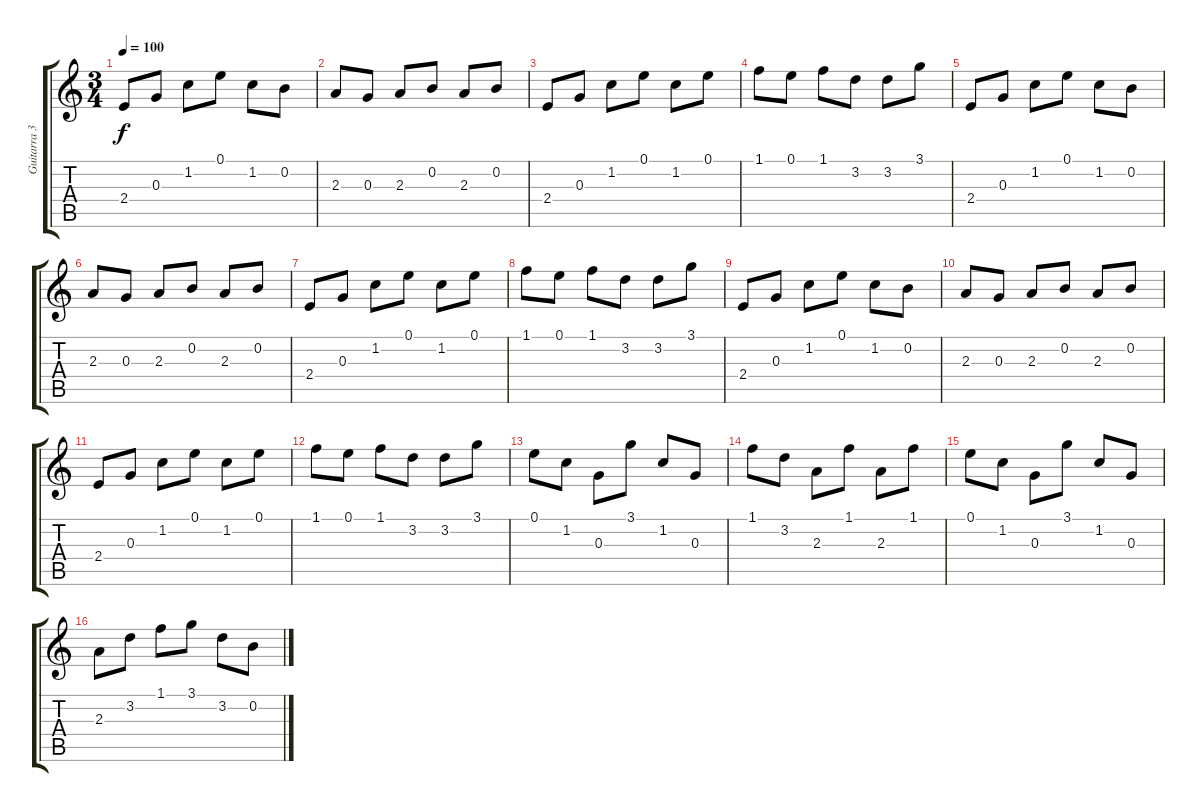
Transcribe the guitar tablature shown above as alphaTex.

\track ("Guitarra 3" "Guitarra 3") {instrument acousticguitarnylon}
\staff {score tabs}
\tuning (E4 B3 G3 D3 A2 E2) {hide}
\ts (3 4)
\tempo 100
\clef g2
\ks c
2.4.8{dy f instrument acousticguitarnylon} 0.3.8 1.2.8 0.1.8 1.2.8 0.2.8 |
2.3.8 0.3.8 2.3.8 0.2.8 2.3.8 0.2.8 |
2.4.8 0.3.8 1.2.8 0.1.8 1.2.8 0.1.8 |
1.1.8 0.1.8 1.1.8 3.2.8 3.2.8 3.1.8 |
2.4.8 0.3.8 1.2.8 0.1.8 1.2.8 0.2.8 |
2.3.8 0.3.8 2.3.8 0.2.8 2.3.8 0.2.8 |
2.4.8 0.3.8 1.2.8 0.1.8 1.2.8 0.1.8 |
1.1.8 0.1.8 1.1.8 3.2.8 3.2.8 3.1.8 |
2.4.8 0.3.8 1.2.8 0.1.8 1.2.8 0.2.8 |
2.3.8 0.3.8 2.3.8 0.2.8 2.3.8 0.2.8 |
2.4.8 0.3.8 1.2.8 0.1.8 1.2.8 0.1.8 |
1.1.8 0.1.8 1.1.8 3.2.8 3.2.8 3.1.8 |
0.1.8{volume 11} 1.2.8 0.3.8 3.1.8 1.2.8 0.3.8 |
1.1.8 3.2.8 2.3.8 1.1.8 2.3.8 1.1.8 |
0.1.8 1.2.8 0.3.8 3.1.8 1.2.8 0.3.8 |
2.3.8 3.2.8 1.1.8 3.1.8 3.2.8 0.2.8
